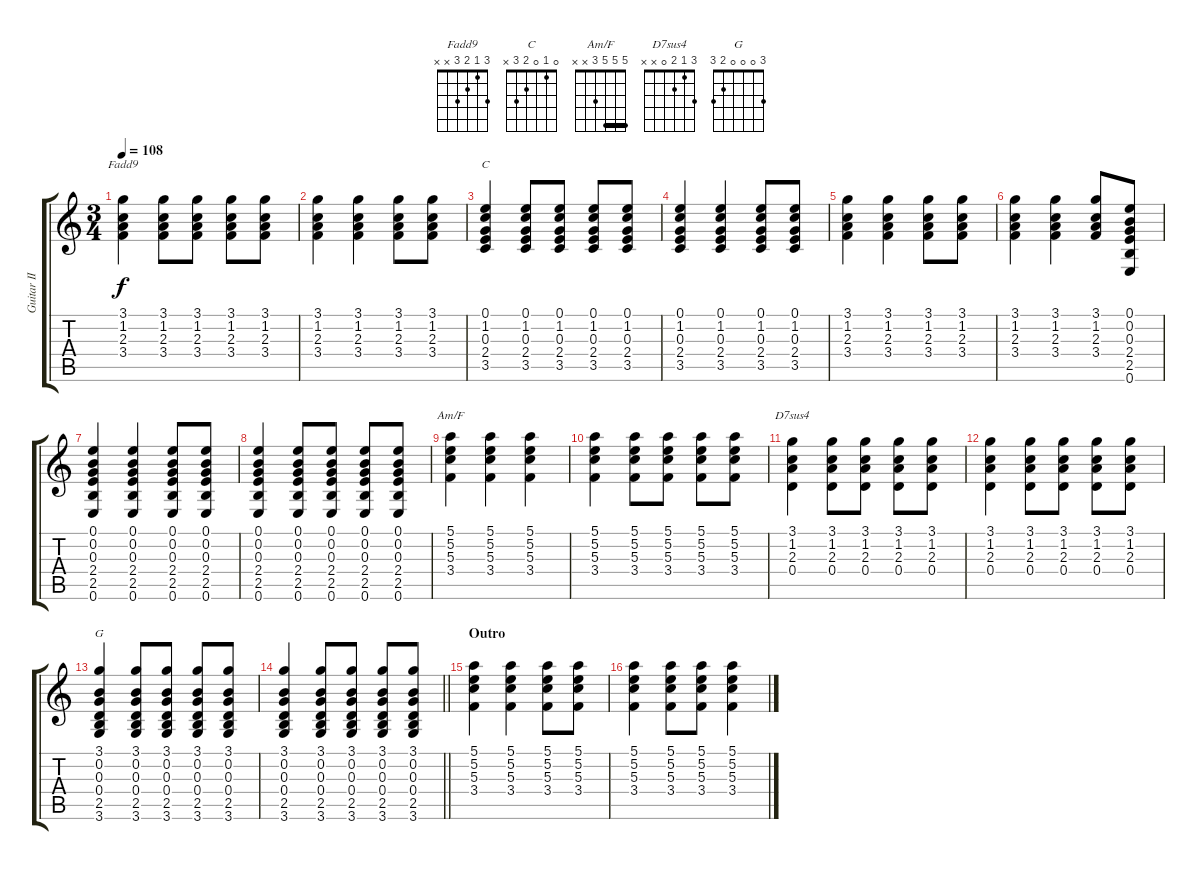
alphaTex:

\track ("Guitar II" "Guitar II") {instrument acousticguitarnylon}
\staff {score tabs}
\tuning (E4 B3 G3 D3 A2 E2) {hide}
\chord ("Fadd9" 3 1 2 3 x x)
\chord ("C" 0 1 0 2 3 x)
\chord ("Am/F" 5 5 5 3 x x) {barre 5}
\chord ("D7sus4" 3 1 2 0 x x)
\chord ("G" 3 0 0 0 2 3)
\ts (3 4)
\tempo 108
\clef g2
\ks c
(3.1 1.2 2.3 3.4).4{ch "Fadd9" dy f} (3.1 1.2 2.3 3.4).8 (3.1 1.2 2.3 3.4).8 (3.1 1.2 2.3 3.4).8 (3.1 1.2 2.3 3.4).8 |
(3.1 1.2 2.3 3.4).4 (3.1 1.2 2.3 3.4).4 (3.1 1.2 2.3 3.4).8 (3.1 1.2 2.3 3.4).8 |
(0.1 1.2 0.3 2.4 3.5).4{ch "C"} (0.1 1.2 0.3 2.4 3.5).8 (0.1 1.2 0.3 2.4 3.5).8 (0.1 1.2 0.3 2.4 3.5).8 (0.1 1.2 0.3 2.4 3.5).8 |
(0.1 1.2 0.3 2.4 3.5).4 (0.1 1.2 0.3 2.4 3.5).4 (0.1 1.2 0.3 2.4 3.5).8 (0.1 1.2 0.3 2.4 3.5).8 |
(3.1 1.2 2.3 3.4).4 (3.1 1.2 2.3 3.4).4 (3.1 1.2 2.3 3.4).8 (3.1 1.2 2.3 3.4).8 |
(3.1 1.2 2.3 3.4).4 (3.1 1.2 2.3 3.4).4 (3.1 1.2 2.3 3.4).8 (0.1 0.2 0.3 2.4 2.5 0.6).8 |
(0.1 0.2 0.3 2.4 2.5 0.6).4 (0.1 0.2 0.3 2.4 2.5 0.6).4 (0.1 0.2 0.3 2.4 2.5 0.6).8 (0.1 0.2 0.3 2.4 2.5 0.6).8 |
(0.1 0.2 0.3 2.4 2.5 0.6).4 (0.1 0.2 0.3 2.4 2.5 0.6).8 (0.1 0.2 0.3 2.4 2.5 0.6).8 (0.1 0.2 0.3 2.4 2.5 0.6).8 (0.1 0.2 0.3 2.4 2.5 0.6).8 |
(5.1 5.2 5.3 3.4).4{ch "Am/F"} (5.1 5.2 5.3 3.4).4 (5.1 5.2 5.3 3.4).4 |
(5.1 5.2 5.3 3.4).4 (5.1 5.2 5.3 3.4).8 (5.1 5.2 5.3 3.4).8 (5.1 5.2 5.3 3.4).8 (5.1 5.2 5.3 3.4).8 |
(3.1 1.2 2.3 0.4).4{ch "D7sus4"} (3.1 1.2 2.3 0.4).8 (3.1 1.2 2.3 0.4).8 (3.1 1.2 2.3 0.4).8 (3.1 1.2 2.3 0.4).8 |
(3.1 1.2 2.3 0.4).4 (3.1 1.2 2.3 0.4).8 (3.1 1.2 2.3 0.4).8 (3.1 1.2 2.3 0.4).8 (3.1 1.2 2.3 0.4).8 |
(3.1 0.2 0.3 0.4 2.5 3.6).4{ch "G"} (3.1 0.2 0.3 0.4 2.5 3.6).8 (3.1 0.2 0.3 0.4 2.5 3.6).8 (3.1 0.2 0.3 0.4 2.5 3.6).8 (3.1 0.2 0.3 0.4 2.5 3.6).8 |
\barLineRight lightlight
(3.1 0.2 0.3 0.4 2.5 3.6).4 (3.1 0.2 0.3 0.4 2.5 3.6).8 (3.1 0.2 0.3 0.4 2.5 3.6).8 (3.1 0.2 0.3 0.4 2.5 3.6).8 (3.1 0.2 0.3 0.4 2.5 3.6).8 |
\section ("" "Outro")
(5.1 5.2 5.3 3.4).4 (5.1 5.2 5.3 3.4).4 (5.1 5.2 5.3 3.4).8 (5.1 5.2 5.3 3.4).8 |
(5.1 5.2 5.3 3.4).4 (5.1 5.2 5.3 3.4).8 (5.1 5.2 5.3 3.4).8 (5.1 5.2 5.3 3.4).4
